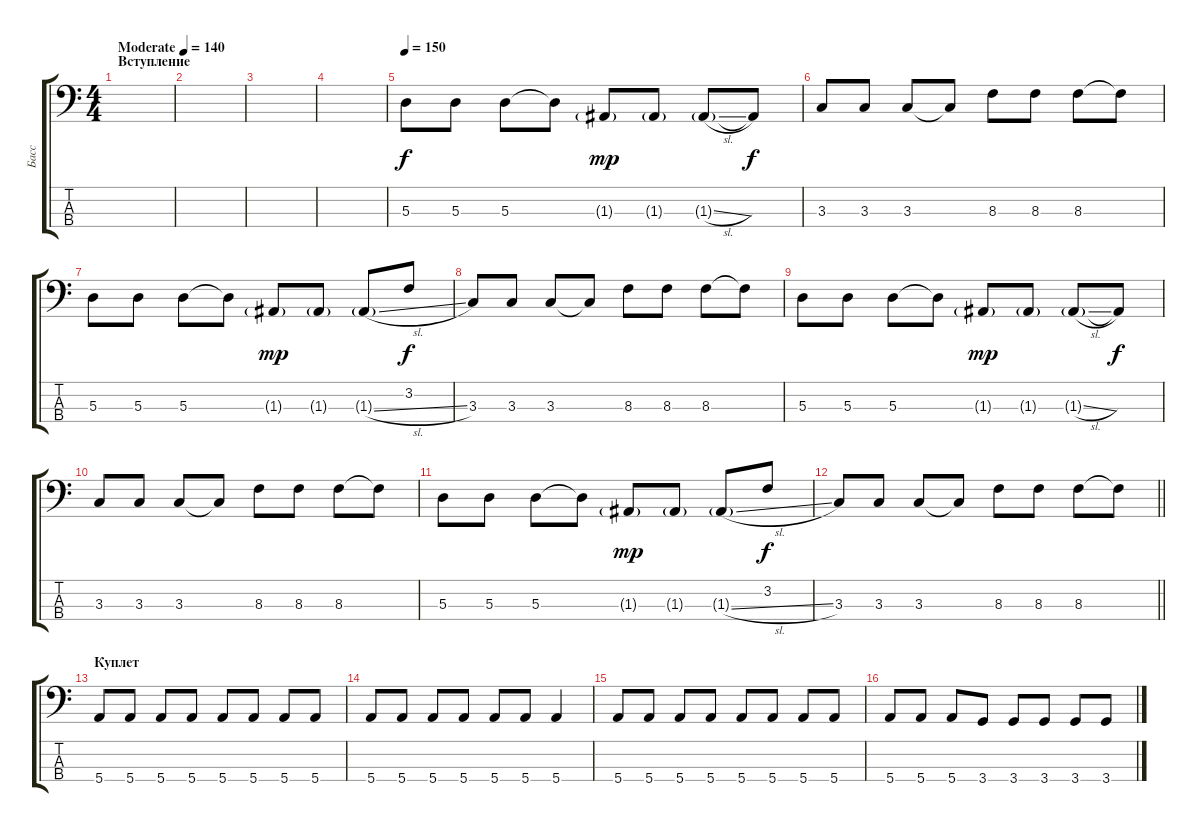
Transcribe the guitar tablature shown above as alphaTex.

\track ("Басс" "Басс") {instrument electricbassfinger}
\staff {score tabs}
\tuning (G2 D2 A1 E1) {hide}
\ts (4 4)
\section ("" "Вступление")
\tempo (140 "Moderate")
\clef f4
\ks c
|
|
|
|
\tempo 150
5.3.8 5.3.8 5.3.8 5.3{t}.8 1.3{g}.8{dy mp} 1.3{g}.8 1.3{sl g}.8 1.3{t}.8{dy f} |
3.3.8 3.3.8 3.3.8 3.3{t}.8 8.3.8 8.3.8 8.3.8 8.3{t}.8 |
5.3.8 5.3.8 5.3.8 5.3{t}.8 1.3{g}.8{dy mp} 1.3{g}.8 1.3{sl g}.8 3.2.8{dy f} |
3.3.8 3.3.8 3.3.8 3.3{t}.8 8.3.8 8.3.8 8.3.8 8.3{t}.8 |
5.3.8 5.3.8 5.3.8 5.3{t}.8 1.3{g}.8{dy mp} 1.3{g}.8 1.3{sl g}.8 1.3{t}.8{dy f} |
3.3.8 3.3.8 3.3.8 3.3{t}.8 8.3.8 8.3.8 8.3.8 8.3{t}.8 |
5.3.8 5.3.8 5.3.8 5.3{t}.8 1.3{g}.8{dy mp} 1.3{g}.8 1.3{sl g}.8 3.2.8{dy f} |
\barLineRight lightlight
3.3.8 3.3.8 3.3.8 3.3{t}.8 8.3.8 8.3.8 8.3.8 8.3{t}.8 |
\section ("" "Куплет")
5.4.8 5.4.8 5.4.8 5.4.8 5.4.8 5.4.8 5.4.8 5.4.8 |
5.4.8 5.4.8 5.4.8 5.4.8 5.4.8 5.4.8 5.4.4 |
5.4.8 5.4.8 5.4.8 5.4.8 5.4.8 5.4.8 5.4.8 5.4.8 |
5.4.8 5.4.8 5.4.8 3.4.8 3.4.8 3.4.8 3.4.8 3.4.8
